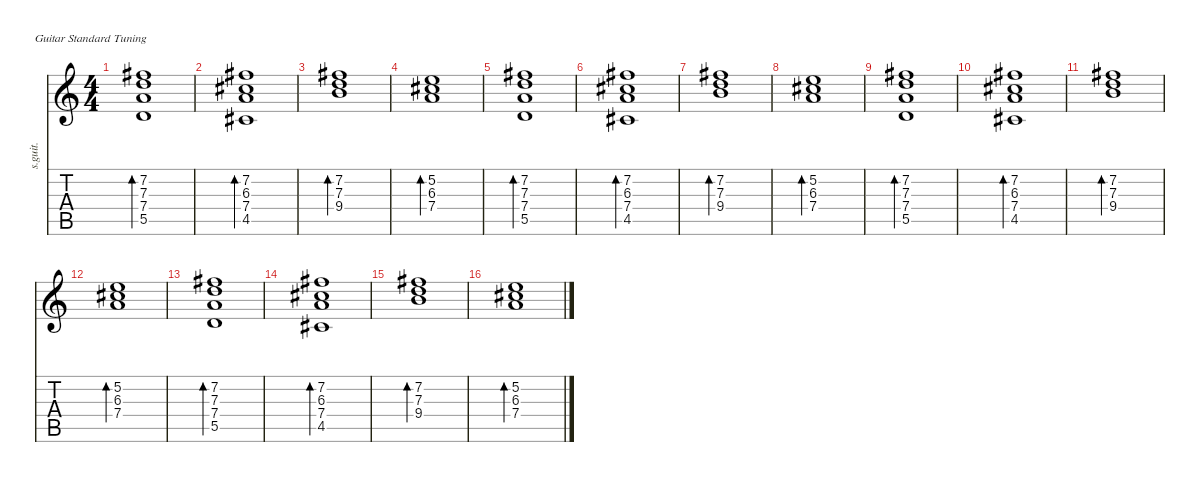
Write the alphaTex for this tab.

\defaultSystemsLayout 4
\hideDynamics
\bracketExtendMode nobrackets
\track ("All in One " "s.guit.") {instrument acousticguitarsteel}
\staff {score tabs}
\tuning (E4 B3 G3 D3 A2 E2)
\ts (4 4)
\beaming (8 2 2 2 2)
\tempo (65 hide)
\clef g2
\ks c
(7.2{acc #} 7.3 7.4 5.5).1{bd 30 lyrics (0 "") lyrics (1 "") lyrics (2 "") lyrics (3 "") lyrics (4 "") dy mf instrument acousticguitarsteel} |
(7.2{acc #} 6.3{acc #} 7.4 4.5{acc #}).1{bd 30 lyrics (0 "") lyrics (1 "") lyrics (2 "") lyrics (3 "") lyrics (4 "")} |
(7.2{acc #} 7.3 9.4).1{bd 30 lyrics (0 "") lyrics (1 "") lyrics (2 "") lyrics (3 "") lyrics (4 "")} |
(5.2 6.3{acc #} 7.4).1{bd 30 lyrics (0 "") lyrics (1 "") lyrics (2 "") lyrics (3 "") lyrics (4 "")} |
(7.2{acc #} 7.3 7.4 5.5).1{bd 30 lyrics (0 "") lyrics (1 "") lyrics (2 "") lyrics (3 "") lyrics (4 "")} |
(7.2{acc #} 6.3{acc #} 7.4 4.5{acc #}).1{bd 30 lyrics (0 "") lyrics (1 "") lyrics (2 "") lyrics (3 "") lyrics (4 "")} |
(7.2{acc #} 7.3 9.4).1{bd 30 lyrics (0 "") lyrics (1 "") lyrics (2 "") lyrics (3 "") lyrics (4 "")} |
(5.2 6.3{acc #} 7.4).1{bd 30 lyrics (0 "") lyrics (1 "") lyrics (2 "") lyrics (3 "") lyrics (4 "")} |
(7.2{acc #} 7.3 7.4 5.5).1{bd 30 lyrics (0 "") lyrics (1 "") lyrics (2 "") lyrics (3 "") lyrics (4 "")} |
(7.2{acc #} 6.3{acc #} 7.4 4.5{acc #}).1{bd 30 lyrics (0 "") lyrics (1 "") lyrics (2 "") lyrics (3 "") lyrics (4 "")} |
(7.2{acc #} 7.3 9.4).1{bd 30 lyrics (0 "") lyrics (1 "") lyrics (2 "") lyrics (3 "") lyrics (4 "")} |
(5.2 6.3{acc #} 7.4).1{bd 30 lyrics (0 "") lyrics (1 "") lyrics (2 "") lyrics (3 "") lyrics (4 "")} |
(7.2{acc #} 7.3 7.4 5.5).1{bd 30 lyrics (0 "") lyrics (1 "") lyrics (2 "") lyrics (3 "") lyrics (4 "")} |
(7.2{acc #} 6.3{acc #} 7.4 4.5{acc #}).1{bd 30 lyrics (0 "") lyrics (1 "") lyrics (2 "") lyrics (3 "") lyrics (4 "")} |
(7.2{acc #} 7.3 9.4).1{bd 30 lyrics (0 "") lyrics (1 "") lyrics (2 "") lyrics (3 "") lyrics (4 "")} |
(5.2 6.3{acc #} 7.4).1{bd 30 lyrics (0 "") lyrics (1 "") lyrics (2 "") lyrics (3 "") lyrics (4 "")}
